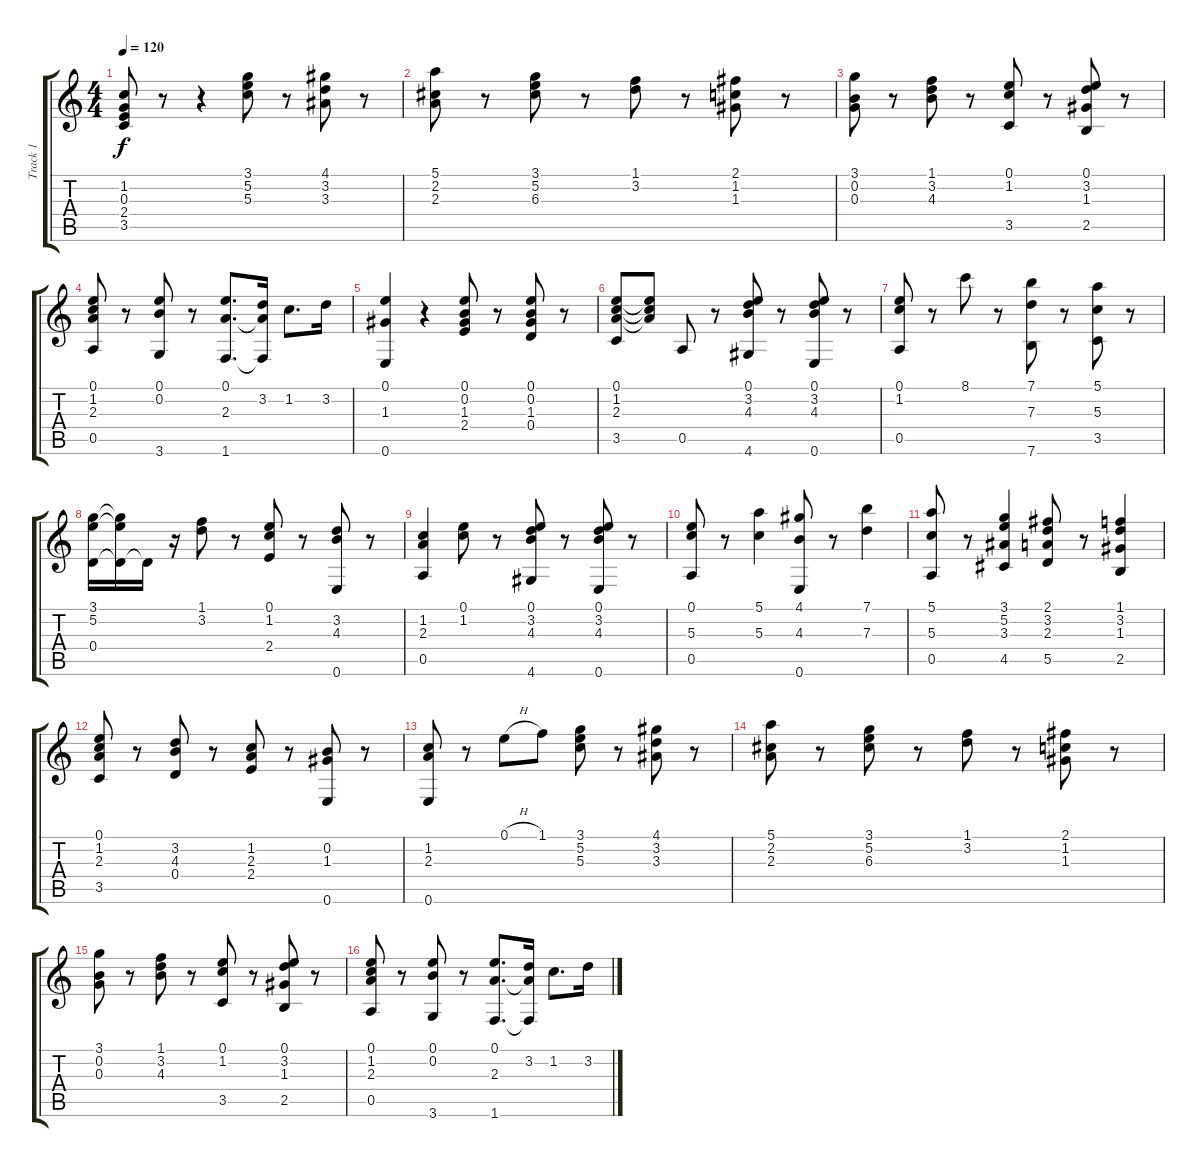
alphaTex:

\track ("Track 1" "Track 1") {instrument acousticguitarnylon}
\staff {score tabs}
\tuning (E4 B3 G3 D3 A2 E2) {hide}
\ts (4 4)
\tempo 120
\clef g2
\ks c
(1.2 0.3 2.4 3.5).8{dy f} r.8 r.4 (3.1 5.2 5.3).8 r.8 (4.1 3.2 3.3).8 r.8 |
(5.1 2.2 2.3).8 r.8 (3.1 5.2 6.3).8 r.8 (1.1 3.2).8 r.8 (2.1 1.2 1.3).8 r.8 |
(3.1 0.2 0.3).8 r.8 (1.1 3.2 4.3).8 r.8 (0.1 1.2 3.5).8 r.8 (0.1 3.2 1.3 2.5).8 r.8 |
(0.1 1.2 2.3 0.5).8 r.8 (0.1 0.2 3.6).8 r.8 (0.1 2.3 1.6).8{d} (3.2 2.3{t} 1.6{t}).16 1.2.8{d} 3.2.16 |
(0.1 1.3 0.6).4 r.4 (0.1 0.2 1.3 2.4).8 r.8 (0.1 0.2 1.3 0.4).8 r.8 |
(0.1 1.2 2.3 3.5).8 (0.1{t} 1.2{t} 2.3{t}).8 0.5.8 r.8 (0.1 3.2 4.3 4.6).8 r.8 (0.1 3.2 4.3 0.6).8 r.8 |
(0.1 1.2 0.5).8 r.8 8.1.8 r.8 (7.1 7.3 7.6).8 r.8 (5.1 5.3 3.5).8 r.8 |
(3.1 5.2 0.4).16 (3.1{t} 5.2{t} 0.4{t}).16 0.4{t}.16 r.16 (1.1 3.2).8 r.8 (0.1 1.2 2.4).8 r.8 (3.2 4.3 0.6).8 r.8 |
(1.2 2.3 0.5).4 (0.1 1.2).8 r.8 (0.1 3.2 4.3 4.6).8 r.8 (0.1 3.2 4.3 0.6).8 r.8 |
(0.1 5.3 0.5).8 r.8 (5.1 5.3).4 (4.1 4.3 0.6).8 r.8 (7.1 7.3).4 |
(5.1 5.3 0.5).8 r.8 (3.1 5.2 3.3 4.5).4 (2.1 3.2 2.3 5.5).8 r.8 (1.1 3.2 1.3 2.5).4 |
(0.1 1.2 2.3 3.5).8 r.8 (3.2 4.3 0.4).8 r.8 (1.2 2.3 2.4).8 r.8 (0.2 1.3 0.6).8 r.8 |
(1.2 2.3 0.6).8 r.8 0.1{h}.8 1.1.8 (3.1 5.2 5.3).8 r.8 (4.1 3.2 3.3).8 r.8 |
(5.1 2.2 2.3).8 r.8 (3.1 5.2 6.3).8 r.8 (1.1 3.2).8 r.8 (2.1 1.2 1.3).8 r.8 |
(3.1 0.2 0.3).8 r.8 (1.1 3.2 4.3).8 r.8 (0.1 1.2 3.5).8 r.8 (0.1 3.2 1.3 2.5).8 r.8 |
(0.1 1.2 2.3 0.5).8 r.8 (0.1 0.2 3.6).8 r.8 (0.1 2.3 1.6).8{d} (3.2 2.3{t} 1.6{t}).16 1.2.8{d} 3.2.16
